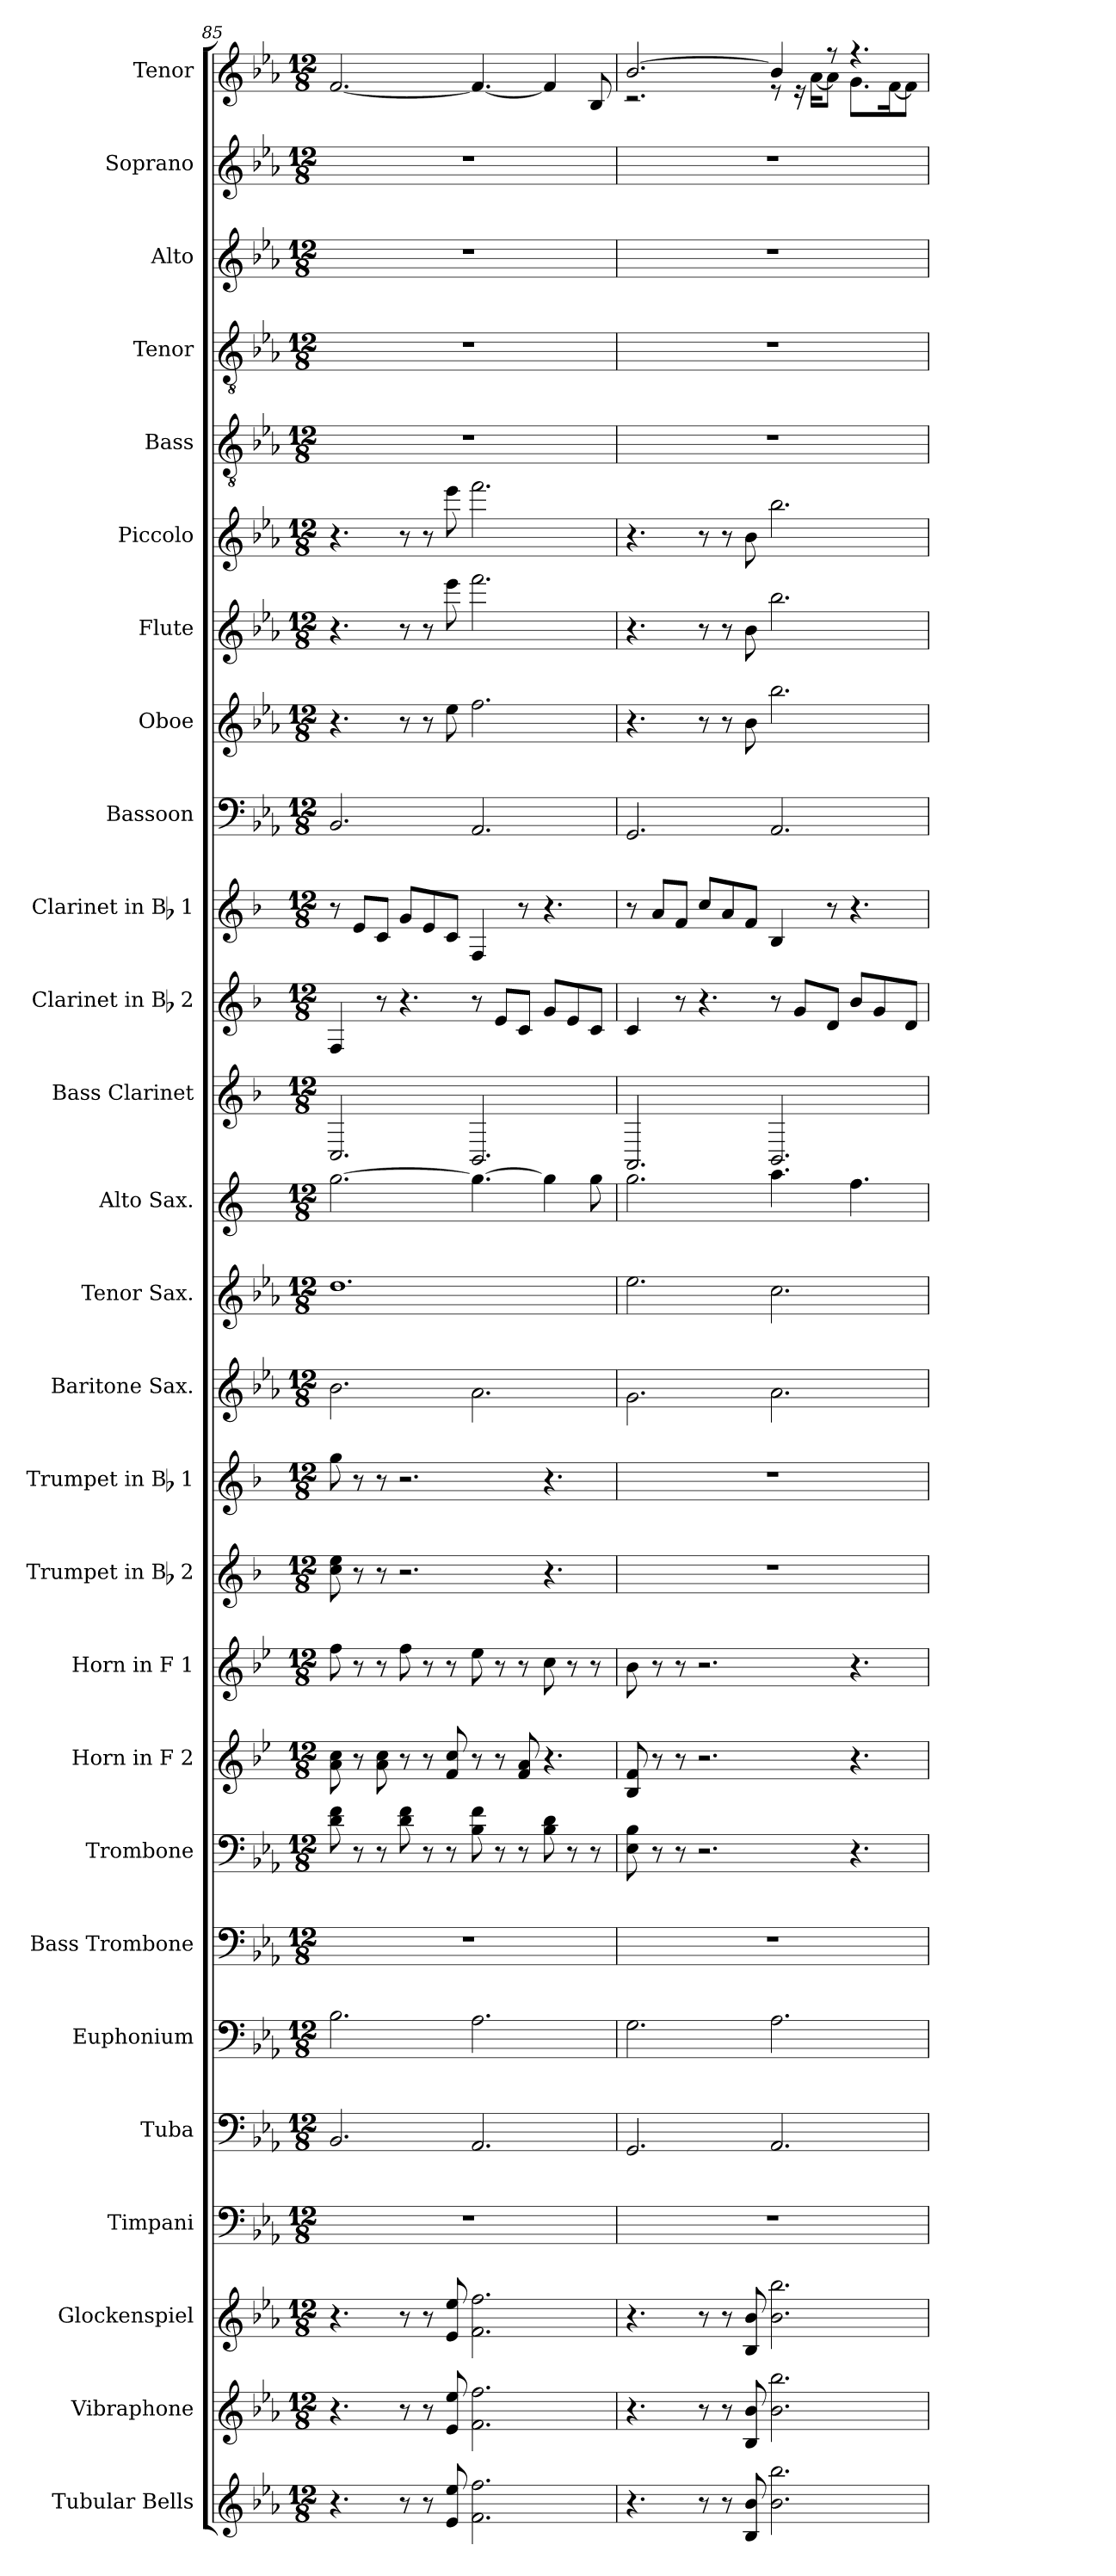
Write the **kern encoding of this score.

**kern	**kern	**kern	**kern	**kern	**kern	**kern	**kern	**kern	**kern	**kern	**kern	**kern	**kern	**kern	**kern	**kern	**kern	**kern	**kern	**kern	**kern	**kern	**kern	**kern	**kern	**kern
*part27	*part26	*part25	*part24	*part23	*part22	*part21	*part20	*part19	*part18	*part17	*part16	*part15	*part14	*part13	*part12	*part11	*part10	*part9	*part8	*part7	*part6	*part5	*part4	*part3	*part2	*part1
*staff27	*staff26	*staff25	*staff24	*staff23	*staff22	*staff21	*staff20	*staff19	*staff18	*staff17	*staff16	*staff15	*staff14	*staff13	*staff12	*staff11	*staff10	*staff9	*staff8	*staff7	*staff6	*staff5	*staff4	*staff3	*staff2	*staff1
*I"Tubular Bells	*I"Vibraphone	*I"Glockenspiel	*I"Timpani	*I"Tuba	*I"Euphonium	*I"Bass Trombone	*I"Trombone	*I"Horn in F 2	*I"Horn in F 1	*I"Trumpet in Bb 2	*I"Trumpet in Bb 1	*I"Baritone Sax.	*I"Tenor Sax.	*I"Alto Sax.	*I"Bass Clarinet	*I"Clarinet in Bb 2	*I"Clarinet in Bb 1	*I"Bassoon	*I"Oboe	*I"Flute	*I"Piccolo	*I"Bass	*I"Tenor	*I"Alto	*I"Soprano	*I"Tenor
*I'Tubular Bells	*I'Vibraphone	*I'Glockenspiel	*I'Timpani	*I'Tuba	*I'Euphonium	*I'Bass Trombone	*I'Trombone	*I'Horn in F 2	*I'Horn in F 1	*I'Trumpet in Bb 2	*I'Trumpet in Bb 1	*I'Baritone Sax.	*I'Tenor Sax.	*I'Alto Sax.	*I'Bass Clarinet	*I'Clarinet in Bb 2	*I'Clarinet in Bb 1	*I'Bassoon	*I'Oboe	*I'Flute	*I'Piccolo	*I'Bass	*I'Tenor	*I'Alto	*I'Soprano	*I'Tenor
*clefG2	*clefG2	*clefG2	*clefF4	*clefF4	*clefF4	*clefF4	*clefF4	*clefG2	*clefG2	*clefG2	*clefG2	*clefG2	*clefG2	*clefG2	*clefG2	*clefG2	*clefG2	*clefF4	*clefG2	*clefG2	*clefG2	*clefGv2	*clefGv2	*clefG2	*clefG2	*clefG2
*	*	*ITrd-14c-24	*	*	*	*	*	*ITrd4c7	*ITrd4c7	*ITrd1c2	*ITrd1c2	*ITrd12c21	*ITrd8c14	*ITrd5c9	*ITrd1c2	*ITrd1c2	*ITrd1c2	*	*	*	*ITrd-7c-12	*ITrd7c12	*ITrd7c12	*	*	*
*k[b-e-a-]	*k[b-e-a-]	*k[b-e-a-]	*k[b-e-a-]	*k[b-e-a-]	*k[b-e-a-]	*k[b-e-a-]	*k[b-e-a-]	*k[b-e-a-]	*k[b-e-a-]	*k[b-e-a-]	*k[b-e-a-]	*k[b-e-a-]	*k[b-e-a-]	*k[b-e-a-]	*k[b-e-a-]	*k[b-e-a-]	*k[b-e-a-]	*k[b-e-a-]	*k[b-e-a-]	*k[b-e-a-]	*k[b-e-a-]	*k[b-e-a-]	*k[b-e-a-]	*k[b-e-a-]	*k[b-e-a-]	*k[b-e-a-]
*E-:	*E-:	*E-:	*E-:	*E-:	*E-:	*E-:	*E-:	*E-:	*E-:	*E-:	*E-:	*E-:	*E-:	*E-:	*E-:	*E-:	*E-:	*E-:	*E-:	*E-:	*E-:	*E-:	*E-:	*E-:	*E-:	*E-:
*M12/8	*M12/8	*M12/8	*M12/8	*M12/8	*M12/8	*M12/8	*M12/8	*M12/8	*M12/8	*M12/8	*M12/8	*M12/8	*M12/8	*M12/8	*M12/8	*M12/8	*M12/8	*M12/8	*M12/8	*M12/8	*M12/8	*M12/8	*M12/8	*M12/8	*M12/8	*M12/8
=85	=85	=85	=85	=85	=85	=85	=85	=85	=85	=85	=85	=85	=85	=85	=85	=85	=85	=85	=85	=85	=85	=85	=85	=85	=85	=85
!	!	!	!LO:N:vis=1	!	!	!LO:N:vis=1	!	!	!	!	!	!	!	!	!	!	!	!	!	!	!	!LO:N:vis=1	!LO:N:vis=1	!LO:N:vis=1	!LO:N:vis=1	!
4.r	4.r	4.r	1.r	2.BB-i/	2.B-i\	1.r	8di\ 8fi	8di\ 8fi	8b-i\	8b-i\ 8ddi	8ffi\	2.B-i\	1.di	[>2.b-i\	2.BB-i/	4E-i/	8r	2.BB-i/	4.r	4.r	4.r	1.r	1.r	1.r	1.r	[<2.fi/
.	.	.	.	.	.	.	8r	8r	8r	8r	8r	.	.	.	.	.	8di/L	.	.	.	.	.	.	.	.	.
.	.	.	.	.	.	.	8r	8di\ 8fi	8r	8r	8r	.	.	.	.	8r	8B-i/J	.	.	.	.	.	.	.	.	.
8r	8r	8r	.	.	.	.	8di\ 8fi	8r	8b-i\	2.r	2.r	.	.	.	.	4.r	8fi/L	.	8r	8r	8r	.	.	.	.	.
8r	8r	8r	.	.	.	.	8r	8r	8r	.	.	.	.	.	.	.	8di/	.	8r	8r	8r	.	.	.	.	.
8e-i/ 8ee-i	8e-i/ 8ee-i	8eee-i/ 8eeee-i	.	.	.	.	8r	8B-i/ 8fi	8r	.	.	.	.	.	.	.	8B-i/J	.	8ee-i\	8eee-i\	8eeee-i\	.	.	.	.	.
2.fi\ 2.ffi	2.fi\ 2.ffi	2.fffi\ 2.ffffi	.	2.AA-i/	2.A-i\	.	8B-i\ 8fi	8r	8a-i\	.	.	2.A-i\	.	4.b-i\_>	2.AA-i/	8r	4E-i/	2.AA-i/	2.ffi\	2.fffi\	2.ffffi\	.	.	.	.	4.fi/_<
.	.	.	.	.	.	.	8r	8r	8r	.	.	.	.	.	.	8di/L	.	.	.	.	.	.	.	.	.	.
.	.	.	.	.	.	.	8r	8B-i/ 8di	8r	.	.	.	.	.	.	8B-i/J	8r	.	.	.	.	.	.	.	.	.
.	.	.	.	.	.	.	8B-i\ 8di	4.r	8fi\	4.r	4.r	.	.	4b-i\]	.	8fi/L	4.r	.	.	.	.	.	.	.	.	4fi/]
.	.	.	.	.	.	.	8r	.	8r	.	.	.	.	.	.	8di/	.	.	.	.	.	.	.	.	.	.
.	.	.	.	.	.	.	8r	.	8r	.	.	.	.	8b-i\	.	8B-i/J	.	.	.	.	.	.	.	.	.	8B-i/
=86	=86	=86	=86	=86	=86	=86	=86	=86	=86	=86	=86	=86	=86	=86	=86	=86	=86	=86	=86	=86	=86	=86	=86	=86	=86	=86
!	!	!	!LO:N:vis=1	!	!	!LO:N:vis=1	!	!	!	!LO:N:vis=1	!LO:N:vis=1	!	!	!	!	!	!	!	!	!	!	!LO:N:vis=1	!LO:N:vis=1	!LO:N:vis=1	!LO:N:vis=1	!
*	*	*	*	*	*	*	*	*	*	*	*	*	*	*	*	*	*	*	*	*	*	*	*	*	*	*^
4.r	4.r	4.r	1.r	2.GGi/	2.Gi\	1.r	8E-i\ 8B-i	8E-i/ 8B-i	8e-i\	1.r	1.r	2.Gi\	2.e-i\	2.b-i\	2.GGi/	4B-i/	8r	2.GGi/	4.r	4.r	4.r	1.r	1.r	1.r	1.r	[>2.b-i/	2.r
.	.	.	.	.	.	.	8r	8r	8r	.	.	.	.	.	.	.	8gi/L	.	.	.	.	.	.	.	.	.	.
.	.	.	.	.	.	.	8r	8r	8r	.	.	.	.	.	.	8r	8e-i/J	.	.	.	.	.	.	.	.	.	.
8r	8r	8r	.	.	.	.	2.r	2.r	2.r	.	.	.	.	.	.	4.r	8b-i/L	.	8r	8r	8r	.	.	.	.	.	.
8r	8r	8r	.	.	.	.	.	.	.	.	.	.	.	.	.	.	8gi/	.	8r	8r	8r	.	.	.	.	.	.
8B-i/ 8b-i	8B-i/ 8b-i	8bb-i/ 8bbb-i	.	.	.	.	.	.	.	.	.	.	.	.	.	.	8e-i/J	.	8b-i\	8b-i\	8bb-i\	.	.	.	.	.	.
2.b-i\ 2.bb-i	2.b-i\ 2.bb-i	2.bbb-i\ 2.bbbb-i	.	2.AA-i/	2.A-i\	.	.	.	.	.	.	2.A-i\	2.ci\	4.cci\	2.AA-i/	8r	4A-i/	2.AA-i/	2.bb-i\	2.bb-i\	2.bbb-i\	.	.	.	.	4b-i/]	8r
.	.	.	.	.	.	.	.	.	.	.	.	.	.	.	.	8fi/L	.	.	.	.	.	.	.	.	.	.	16r
.	.	.	.	.	.	.	.	.	.	.	.	.	.	.	.	.	.	.	.	.	.	.	.	.	.	.	[<16a-i\KL
.	.	.	.	.	.	.	.	.	.	.	.	.	.	.	.	8ci/J	8r	.	.	.	.	.	.	.	.	8r	8a-i\J]
.	.	.	.	.	.	.	4.r	4.r	4.r	.	.	.	.	4.a-i\	.	8a-i/L	4.r	.	.	.	.	.	.	.	.	4.r	8.gi\L
.	.	.	.	.	.	.	.	.	.	.	.	.	.	.	.	8fi/	.	.	.	.	.	.	.	.	.	.	.
.	.	.	.	.	.	.	.	.	.	.	.	.	.	.	.	.	.	.	.	.	.	.	.	.	.	.	[<16fi\k
.	.	.	.	.	.	.	.	.	.	.	.	.	.	.	.	8ci/J	.	.	.	.	.	.	.	.	.	.	8fi\J]
*	*	*	*	*	*	*	*	*	*	*	*	*	*	*	*	*	*	*	*	*	*	*	*	*	*	*v	*v
=	=	=	=	=	=	=	=	=	=	=	=	=	=	=	=	=	=	=	=	=	=	=	=	=	=	=
*-	*-	*-	*-	*-	*-	*-	*-	*-	*-	*-	*-	*-	*-	*-	*-	*-	*-	*-	*-	*-	*-	*-	*-	*-	*-	*-
